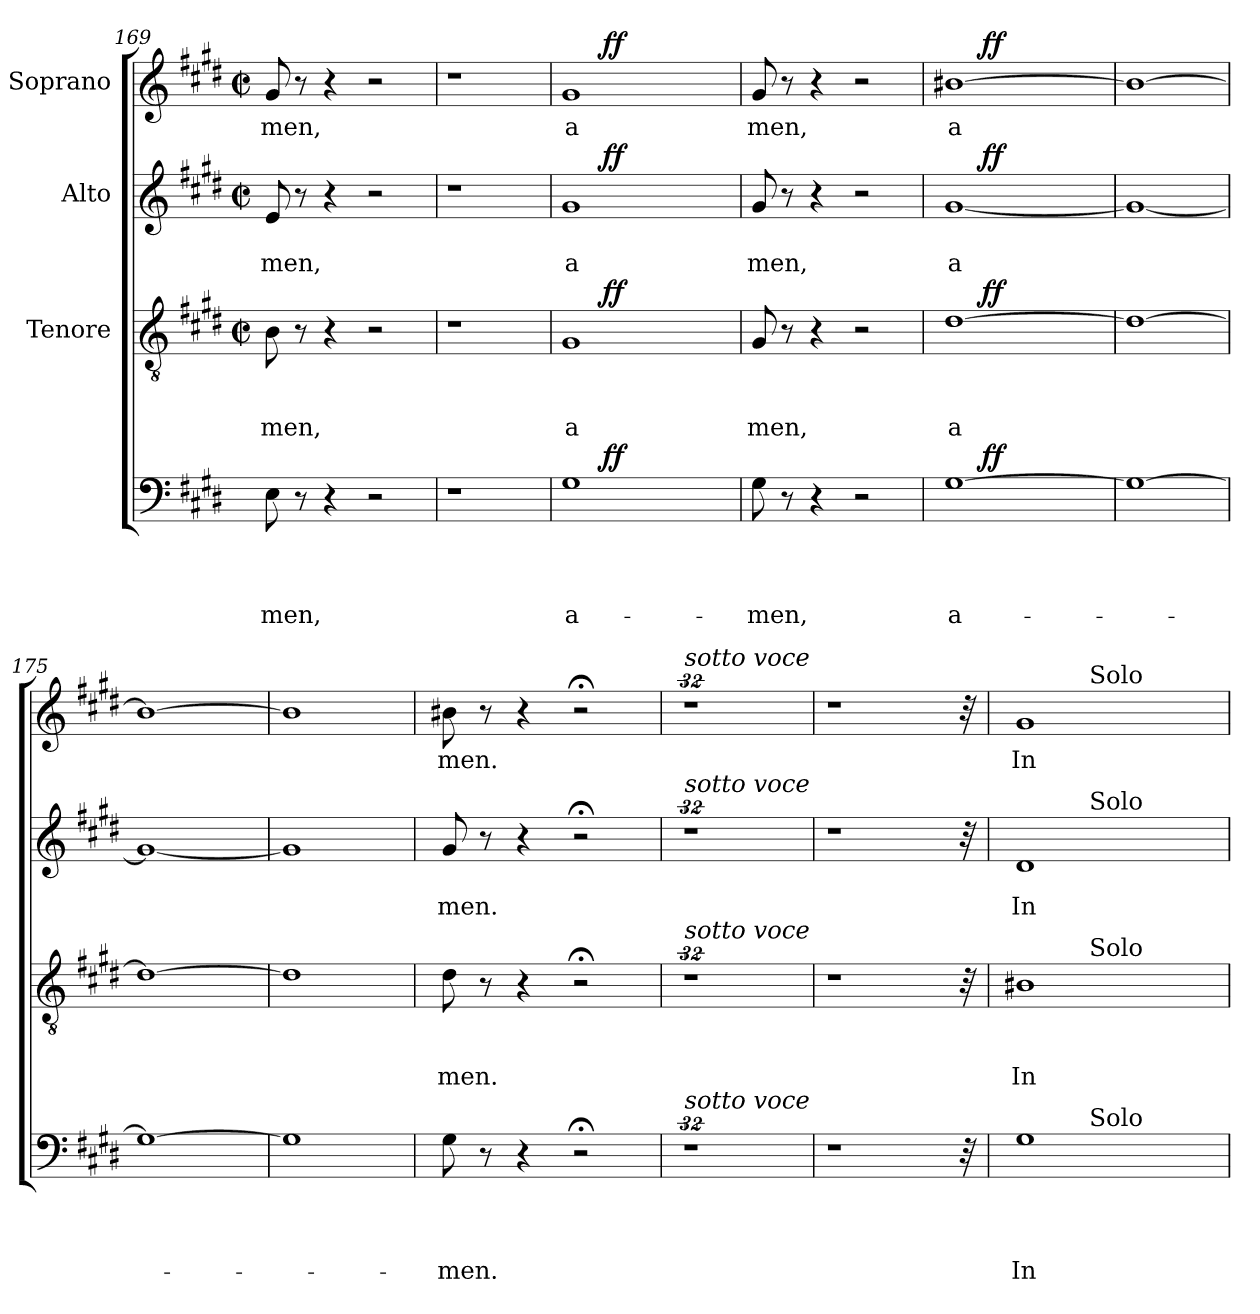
**kern	**text	**text	**text	**text	**dynam	**kern	**text	**text	**text	**dynam	**kern	**text	**text	**dynam	**kern	**text	**dynam
*part4	*part4	*part4	*part4	*part4	*part4	*part3	*part3	*part3	*part3	*part3	*part2	*part2	*part2	*part2	*part1	*part1	*part1
*staff4	*staff4	*staff4	*staff4	*staff4	*staff4	*staff3	*staff3	*staff3	*staff3	*staff3	*staff2	*staff2	*staff2	*staff2	*staff1	*staff1	*staff1
*	*	*	*	*	*	*I"Tenore	*	*	*	*	*I"Alto	*	*	*	*I"Soprano	*	*
*clefF4	*	*	*	*	*	*clefGv2	*	*	*	*	*clefG2	*	*	*	*clefG2	*	*
*k[f#c#g#d#]	*	*	*	*	*	*k[f#c#g#d#]	*	*	*	*	*k[f#c#g#d#]	*	*	*	*k[f#c#g#d#]	*	*
*E:	*	*	*	*	*	*E:	*	*	*	*	*E:	*	*	*	*E:	*	*
*	*	*	*	*	*	*M2/2	*	*	*	*	*M2/2	*	*	*	*M2/2	*	*
*	*	*	*	*	*	*met(c|)	*	*	*	*	*met(c|)	*	*	*	*met(c|)	*	*
=169	=169	=169	=169	=169	=169	=169	=169	=169	=169	=169	=169	=169	=169	=169	=169	=169	=169
!	!	!	!	!LO:LY:b	!	!	!	!	!LO:LY:b	!	!	!	!LO:LY:b	!	!	!LO:LY:b	!
8E\	.	.	.	-men,	.	8B\	.	.	men,	.	8e/	.	men,	.	8g#/	men,	.
8r	.	.	.	.	.	8r	.	.	.	.	8r	.	.	.	8r	.	.
4r	.	.	.	.	.	4r	.	.	.	.	4r	.	.	.	4r	.	.
2r	.	.	.	.	.	2r	.	.	.	.	2r	.	.	.	2r	.	.
=170	=170	=170	=170	=170	=170	=170	=170	=170	=170	=170	=170	=170	=170	=170	=170	=170	=170
1r	.	.	.	.	.	1r	.	.	.	.	1r	.	.	.	1r	.	.
=171	=171	=171	=171	=171	=171	=171	=171	=171	=171	=171	=171	=171	=171	=171	=171	=171	=171
!	!	!	!	!LO:LY:b	!	!	!	!	!LO:LY:b	!	!	!	!LO:LY:b	!	!	!LO:LY:b	!
*^	*	*	*	*	*	*^	*	*	*	*	*^	*	*	*	*^	*	*
1G#	8ryy	.	.	.	a-	.	1G#	8ryy	.	.	a	.	1g#	8ryy	.	a	.	1g#	8ryy	a	.
.	32ryy	.	.	.	.	.	.	32ryy	.	.	.	.	.	32ryy	.	.	.	.	32ryy	.	.
!	!	!	!	!	!	!LO:DY:a	!	!	!	!	!	!LO:DY:a	!	!	!	!	!LO:DY:a	!	!	!	!LO:DY:a
.	2ryy	.	.	.	.	ff	.	2ryy	.	.	.	ff	.	2ryy	.	.	ff	.	2ryy	.	ff
.	4ryy	.	.	.	.	.	.	4ryy	.	.	.	.	.	4ryy	.	.	.	.	4ryy	.	.
.	16.ryy	.	.	.	.	.	.	16.ryy	.	.	.	.	.	16.ryy	.	.	.	.	16.ryy	.	.
=172	=172	=172	=172	=172	=172	=172	=172	=172	=172	=172	=172	=172	=172	=172	=172	=172	=172	=172	=172	=172	=172
!	!	!	!	!	!LO:LY:b	!	!	!	!	!	!LO:LY:b	!	!	!	!	!LO:LY:b	!	!	!	!LO:LY:b	!
*v	*v	*	*	*	*	*	*	*	*	*	*	*	*v	*v	*	*	*	*v	*v	*	*
*	*	*	*	*	*	*v	*v	*	*	*	*	*	*	*	*	*	*	*
8G#\	.	.	.	-men,	.	8G#/	.	.	men,	.	8g#/	.	men,	.	8g#/	men,	.
8r	.	.	.	.	.	8r	.	.	.	.	8r	.	.	.	8r	.	.
4r	.	.	.	.	.	4r	.	.	.	.	4r	.	.	.	4r	.	.
2r	.	.	.	.	.	2r	.	.	.	.	2r	.	.	.	2r	.	.
=173	=173	=173	=173	=173	=173	=173	=173	=173	=173	=173	=173	=173	=173	=173	=173	=173	=173
!	!	!	!	!LO:LY:b:rj	!	!	!	!	!LO:LY:b:rj	!	!	!	!LO:LY:b:rj	!	!	!LO:LY:b:rj	!
*^	*	*	*	*	*	*^	*	*	*	*	*^	*	*	*	*^	*	*
[>1G#	8.ryy	.	.	.	a-	.	[>1d#	8.ryy	.	.	a	.	[<1g#	8.ryy	.	a	.	[>1b#X	8.ryy	a	.
!	!	!	!	!	!	!LO:DY:a	!	!	!	!	!	!LO:DY:a	!	!	!	!	!LO:DY:a	!	!	!	!LO:DY:a
.	2ryy	.	.	.	.	ff	.	2ryy	.	.	.	ff	.	2ryy	.	.	ff	.	2ryy	.	ff
.	4ryy	.	.	.	.	.	.	4ryy	.	.	.	.	.	4ryy	.	.	.	.	4ryy	.	.
.	16ryy	.	.	.	.	.	.	16ryy	.	.	.	.	.	16ryy	.	.	.	.	16ryy	.	.
*v	*v	*	*	*	*	*	*	*	*	*	*	*	*v	*v	*	*	*	*v	*v	*	*
*	*	*	*	*	*	*v	*v	*	*	*	*	*	*	*	*	*	*	*
=174	=174	=174	=174	=174	=174	=174	=174	=174	=174	=174	=174	=174	=174	=174	=174	=174	=174
1G#_	.	.	.	.	.	1d#_	.	.	.	.	1g#_	.	.	.	1b#_	.	.
=175	=175	=175	=175	=175	=175	=175	=175	=175	=175	=175	=175	=175	=175	=175	=175	=175	=175
1G#_	.	.	.	.	.	1d#_	.	.	.	.	1g#_	.	.	.	1b#_	.	.
=176	=176	=176	=176	=176	=176	=176	=176	=176	=176	=176	=176	=176	=176	=176	=176	=176	=176
1G#]	.	.	.	.	.	1d#]	.	.	.	.	1g#]	.	.	.	1b#]	.	.
=177	=177	=177	=177	=177	=177	=177	=177	=177	=177	=177	=177	=177	=177	=177	=177	=177	=177
!	!	!	!	!LO:LY:b	!	!	!	!	!LO:LY:b	!	!	!	!LO:LY:b	!	!	!LO:LY:b	!
8G#\	.	.	.	-men.	.	8d#\	.	.	men.	.	8g#/	.	men.	.	8b#X\	men.	.
8r	.	.	.	.	.	8r	.	.	.	.	8r	.	.	.	8r	.	.
4r	.	.	.	.	.	4r	.	.	.	.	4r	.	.	.	4r	.	.
2r;<	.	.	.	.	.	2r;<	.	.	.	.	2r;<	.	.	.	2r;<	.	.
!!LO:PB:g=z
=178	=178	=178	=178	=178	=178	=178	=178	=178	=178	=178	=178	=178	=178	=178	=178	=178	=178
32ryy	.	.	.	.	.	32ryy	.	.	.	.	32ryy	.	.	.	32ryy	.	.
!	!	!	!	!	!	!	!	!	!	!	!	!	!	!	!LO:TX:a:i:t=sotto voce	!	!
!	!	!	!	!	!	!	!	!	!	!	!LO:TX:a:i:t=sotto voce	!	!	!	!	!	!
!	!	!	!	!	!	!LO:TX:a:i:t=sotto voce	!	!	!	!	!	!	!	!	!	!	!
!LO:TX:a:i:t=sotto voce	!	!	!	!	!	!	!	!	!	!	!	!	!	!	!	!	!
32%31r	.	.	.	.	.	32%31r	.	.	.	.	32%31r	.	.	.	32%31r	.	.
=179	=179	=179	=179	=179	=179	=179	=179	=179	=179	=179	=179	=179	=179	=179	=179	=179	=179
1r	.	.	.	.	.	1r	.	.	.	.	1r	.	.	.	1r	.	.
32r	.	.	.	.	.	32r	.	.	.	.	32r	.	.	.	32r	.	.
=180	=180	=180	=180	=180	=180	=180	=180	=180	=180	=180	=180	=180	=180	=180	=180	=180	=180
!	!	!	!	!LO:LY:b	!	!	!	!	!LO:LY:b	!	!	!	!LO:LY:b	!	!	!LO:LY:b	!
*^	*	*	*	*	*	*^	*	*	*	*	*^	*	*	*	*^	*	*
1G#	4ryy	.	.	.	In	.	1B#X	4ryy	.	.	In	.	1d#	4ryy	.	In	.	1g#	4ryy	In	.
.	32ryy	.	.	.	.	.	.	32ryy	.	.	.	.	.	32ryy	.	.	.	.	32ryy	.	.
!	!	!	!	!	!	!	!	!	!	!	!	!	!	!	!	!	!	!	!LO:TX:a:t=Solo	!	!
!	!	!	!	!	!	!	!	!	!	!	!	!	!	!LO:TX:a:t=Solo	!	!	!	!	!	!	!
!	!	!	!	!	!	!	!	!LO:TX:a:t=Solo	!	!	!	!	!	!	!	!	!	!	!	!	!
!	!LO:TX:a:t=Solo	!	!	!	!	!	!	!	!	!	!	!	!	!	!	!	!	!	!	!	!
.	2ryy	.	.	.	.	.	.	2ryy	.	.	.	.	.	2ryy	.	.	.	.	2ryy	.	.
.	8..ryy	.	.	.	.	.	.	8..ryy	.	.	.	.	.	8..ryy	.	.	.	.	8..ryy	.	.
*v	*v	*	*	*	*	*	*	*	*	*	*	*	*v	*v	*	*	*	*v	*v	*	*
*	*	*	*	*	*	*v	*v	*	*	*	*	*	*	*	*	*	*	*
=	=	=	=	=	=	=	=	=	=	=	=	=	=	=	=	=	=
*-	*-	*-	*-	*-	*-	*-	*-	*-	*-	*-	*-	*-	*-	*-	*-	*-	*-
